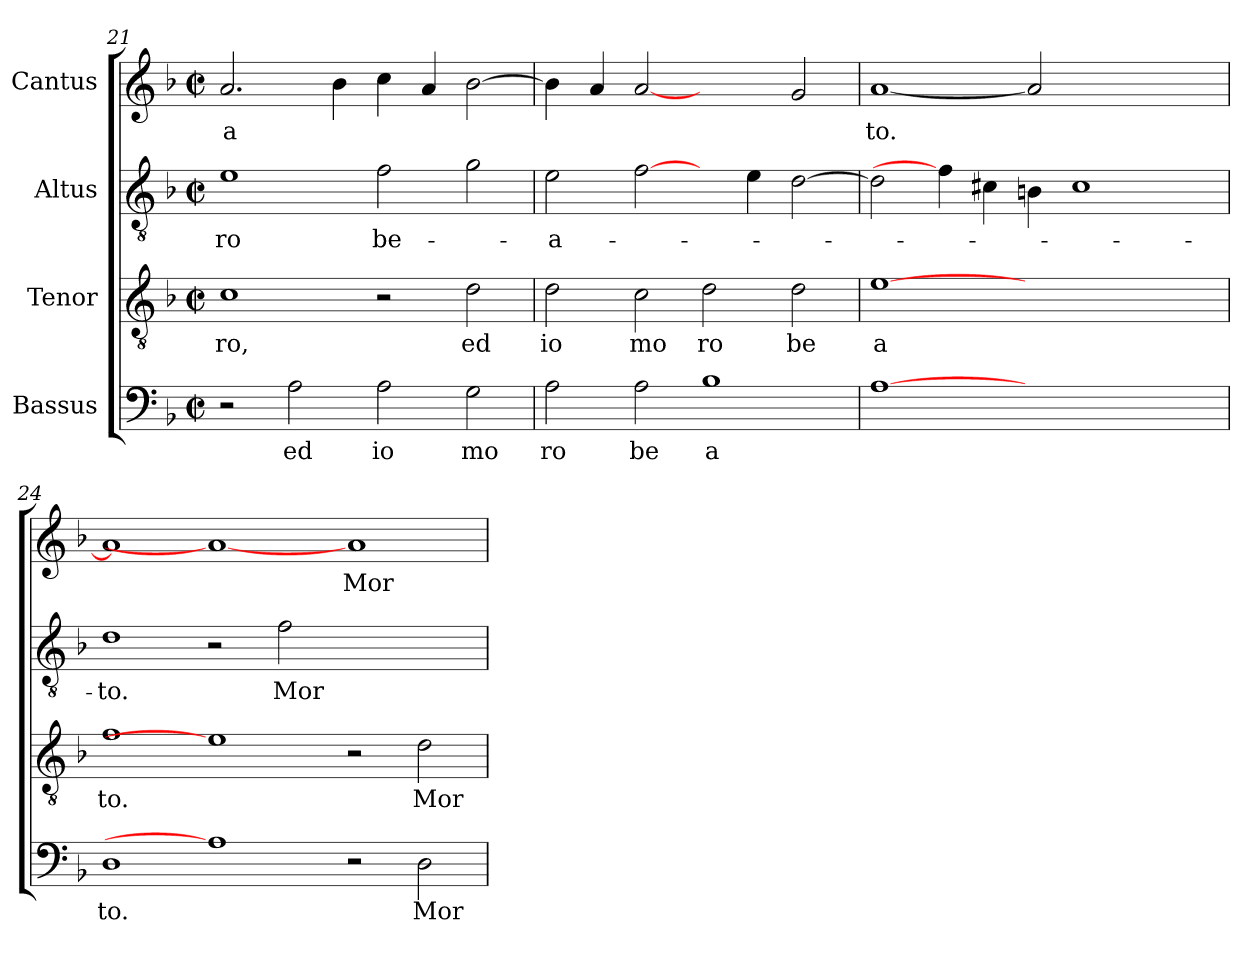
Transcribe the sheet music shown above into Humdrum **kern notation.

**kern	**text	**kern	**text	**kern	**text	**kern	**text
*part4	*part4	*part3	*part3	*part2	*part2	*part1	*part1
*staff4	*staff4	*staff3	*staff3	*staff2	*staff2	*staff1	*staff1
*I"Bassus	*	*I"Tenor	*	*I"Altus	*	*I"Cantus	*
*clefF4	*	*clefGv2	*	*clefGv2	*	*clefG2	*
*k[b-]	*	*k[b-]	*	*k[b-]	*	*k[b-]	*
*F:	*	*F:	*	*F:	*	*F:	*
*M2/2	*	*M2/2	*	*M2/2	*	*M2/2	*
*met(c|)	*	*met(c|)	*	*met(c|)	*	*met(c|)	*
=21	=21	=21	=21	=21	=21	=21	=21
!	!	!	!LO:LY:b:cj	!	!LO:LY:b:cj	!	!LO:LY:b:cj
2r	.	1c	ro,	1e	-ro	2.a/	a
!	!LO:LY:b:cj	!	!	!	!	!	!
2A\	ed	.	.	.	.	.	.
.	.	.	.	.	.	4b-\	.
!	!LO:LY:b:cj	!	!	!	!LO:LY:b:cj	!	!
2A\	io	2r	.	2f\	be-	4cc\	.
.	.	.	.	.	.	4a/	.
!	!LO:LY:b:cj	!	!LO:LY:b:cj	!	!	!	!
2G\	mo	2d\	ed	2g\	.	[>2b-\	.
=22	=22	=22	=22	=22	=22	=22	=22
!	!LO:LY:b:cj	!	!LO:LY:b:cj	!	!LO:LY:b:cj	!	!
2A\	ro	2d\	io	2e\	-a-	4b-\]	.
.	.	.	.	.	.	4a/	.
!	!LO:LY:b:cj	!	!LO:LY:b:cj	!	!	!	!
2A\	be	2c\	mo	[2f\	.	[2a	.
!	!LO:LY:b:rj	!	!LO:LY:b:cj	!	!	!	!
1B-	a	2d\	ro	4ryy	.	2ryy	.
.	.	.	.	4e\	.	.	.
!	!	!	!LO:LY:b:cj	!	!	!	!
.	.	2d\	be	[>2d\	.	2g/	.
=23	=23	=23	=23	=23	=23	=23	=23
!	!	!	!LO:LY:b:cj	!	!	!	!LO:LY:b:cj
[1A	.	[1e	a	2d\]	.	[<1a	to.
.	.	.	.	4f\]	.	.	.
.	.	.	.	4c#\	.	.	.
1ryy	.	1ryy	.	4B\	.	2a]	.
.	.	.	.	1c#	.	.	.
.	.	.	.	.	.	2.ryy	.
4ryy	.	4ryy	.	.	.	.	.
=24	=24	=24	=24	=24	=24	=24	=24
!	!LO:LY:b:cj	!	!LO:LY:b:cj	!	!LO:LY:b:cj	!	!
1D	to.	1f	to.	1d	-to.	1a]	.
1A]	.	1e]	.	2r	.	1a_	.
!	!	!	!	!	!LO:LY:b:cj	!	!
.	.	.	.	2f\	Mor-	.	.
!	!	!	!	!	!	!	!LO:LY:b:cj
2r	.	2r	.	1ryy	.	1a	Mor
!	!LO:LY:b:cj	!	!LO:LY:b:cj	!	!	!	!
2D\	Mor	2d\	Mor	.	.	.	.
=	=	=	=	=	=	=	=
*-	*-	*-	*-	*-	*-	*-	*-
